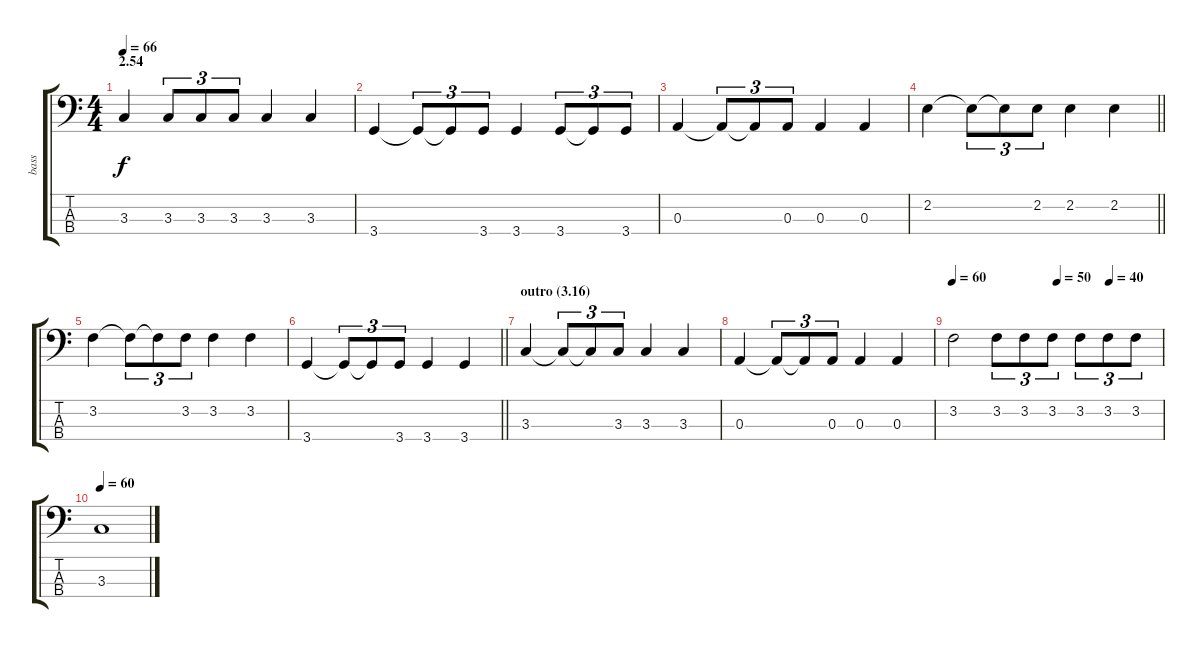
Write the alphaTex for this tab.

\track ("bass" "bass") {instrument acousticbass}
\staff {score tabs}
\tuning (G2 D2 A1 E1) {hide}
\ts (4 4)
\section ("" "2.54")
\tempo 66
\clef f4
\ks c
3.3.4{dy f} 3.3.8{tu (3 2)} 3.3.8{tu (3 2)} 3.3.8{tu (3 2)} 3.3.4 3.3.4 |
3.4.4 3.4{t}.8{tu (3 2)} 3.4{t}.8{tu (3 2)} 3.4.8{tu (3 2)} 3.4.4 3.4.8{tu (3 2)} 3.4{t}.8{tu (3 2)} 3.4.8{tu (3 2)} |
0.3.4 0.3{t}.8{tu (3 2)} 0.3{t}.8{tu (3 2)} 0.3.8{tu (3 2)} 0.3.4 0.3.4 |
\barLineRight lightlight
2.2.4 2.2{t}.8{tu (3 2)} 2.2{t}.8{tu (3 2)} 2.2.8{tu (3 2)} 2.2.4 2.2.4 |
3.2.4 3.2{t}.8{tu (3 2)} 3.2{t}.8{tu (3 2)} 3.2.8{tu (3 2)} 3.2.4 3.2.4 |
\barLineRight lightlight
3.4.4 3.4{t}.8{tu (3 2)} 3.4{t}.8{tu (3 2)} 3.4.8{tu (3 2)} 3.4.4 3.4.4 |
\section ("" "outro (3.16)")
3.3.4 3.3{t}.8{tu (3 2)} 3.3{t}.8{tu (3 2)} 3.3.8{tu (3 2)} 3.3.4 3.3.4 |
0.3.4 0.3{t}.8{tu (3 2)} 0.3{t}.8{tu (3 2)} 0.3.8{tu (3 2)} 0.3.4 0.3.4 |
\tempo 60
\tempo (50 0.5)
\tempo (40 0.75)
3.2.2 3.2.8{tu (3 2)} 3.2.8{tu (3 2)} 3.2.8{tu (3 2)} 3.2.8{tu (3 2)} 3.2.8{tu (3 2)} 3.2.8{tu (3 2)} |
\tempo 60
3.3.1
